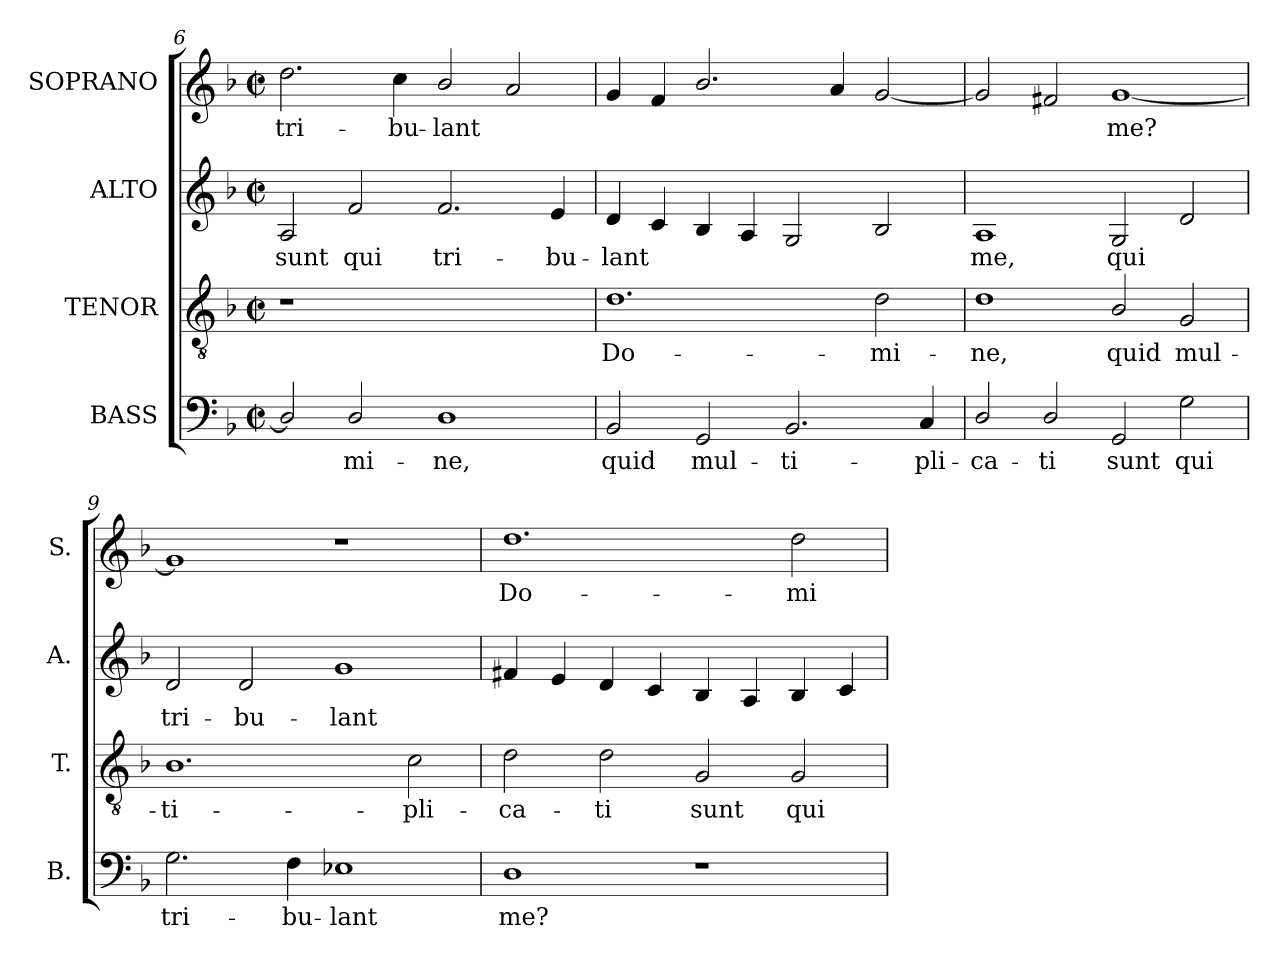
**kern	**text	**kern	**text	**kern	**text	**kern	**text
*part4	*part4	*part3	*part3	*part2	*part2	*part1	*part1
*staff4	*staff4	*staff3	*staff3	*staff2	*staff2	*staff1	*staff1
*I"BASS	*	*I"TENOR	*	*I"ALTO	*	*I"SOPRANO	*
*I'B.	*	*I'T.	*	*I'A.	*	*I'S.	*
!!LO:LB:g=z
*clefF4	*	*clefGv2	*	*clefG2	*	*clefG2	*
*	*	*ITrd7c12	*	*	*	*	*
*k[b-]	*	*k[b-]	*	*k[b-]	*	*k[b-]	*
*F:	*	*F:	*	*F:	*	*F:	*
*M2/2	*	*M2/2	*	*M2/2	*	*M2/2	*
*met(c|)	*	*met(c|)	*	*met(c|)	*	*met(c|)	*
=6	=6	=6	=6	=6	=6	=6	=6
!	!	!LO:N:vis=1	!	!	!	!	!
!	!	!	!	!	!LO:LY:b:color=#000000	!	!
!	!	!	!	!	!	!	!LO:LY:b:color=#000000
2Di/]	.	1r	.	2Ai/	sunt	2.ddi\	tri-
!	!LO:LY:b:color=#000000	!	!	!	!	!	!
!	!	!	!	!	!LO:LY:b:color=#000000	!	!
2Di/	-mi-	.	.	2fi/	qui	.	.
!	!	!	!	!	!	!	!LO:LY:b:color=#000000
.	.	.	.	.	.	4cci\	-bu-
!	!LO:LY:b:color=#000000	!	!	!	!	!	!
!	!	!	!	!	!LO:LY:b:color=#000000	!	!
!	!	!	!	!	!	!	!LO:LY:b:color=#000000
1Di	-ne,	1ryy	.	2.fi/	tri-	2b-i/	-lant
.	.	.	.	.	.	2ai/	.
!	!	!	!	!	!LO:LY:b:color=#000000	!	!
.	.	.	.	4ei/	-bu-	.	.
=7	=7	=7	=7	=7	=7	=7	=7
!	!LO:LY:b:color=#000000	!	!	!	!	!	!
!	!	!	!LO:LY:b:color=#000000	!	!	!	!
!	!	!	!	!	!LO:LY:b:color=#000000	!	!
2BB-i/	quid	1.Di	Do-	4di/	-lant	4gi/	.
.	.	.	.	4ci/	.	4fi/	.
!	!LO:LY:b:color=#000000	!	!	!	!	!	!
2GGi/	mul-	.	.	4B-i/	.	2.b-i/	.
.	.	.	.	4Ai/	.	.	.
!	!LO:LY:b:color=#000000	!	!	!	!	!	!
2.BB-i/	-ti-	.	.	2Gi/	.	.	.
.	.	.	.	.	.	4ai/	.
!	!	!	!LO:LY:b:color=#000000	!	!	!	!
.	.	2Di\	-mi-	2B-i/	.	[2gi/	.
!	!LO:LY:b:color=#000000	!	!	!	!	!	!
4Ci/	-pli-	.	.	.	.	.	.
=8	=8	=8	=8	=8	=8	=8	=8
!	!LO:LY:b:color=#000000	!	!	!	!	!	!
!	!	!	!LO:LY:b:color=#000000	!	!	!	!
!	!	!	!	!	!LO:LY:b:color=#000000	!	!
2Di/	-ca-	1Di	-ne,	1Ai	me,	2gi/]	.
!	!LO:LY:b:color=#000000	!	!	!	!	!	!
2Di/	-ti	.	.	.	.	2f#Xi/	.
!	!LO:LY:b:color=#000000	!	!	!	!	!	!
!	!	!	!LO:LY:b:color=#000000	!	!	!	!
!	!	!	!	!	!LO:LY:b:color=#000000	!	!
!	!	!	!	!	!	!	!LO:LY:b:color=#000000
2GGi/	sunt	2BB-i/	quid	2Gi/	qui	[1gi	me?
!	!LO:LY:b:color=#000000	!	!	!	!	!	!
!	!	!	!LO:LY:b:color=#000000	!	!	!	!
2Gi\	qui	2GGi/	mul-	2di/	.	.	.
=9	=9	=9	=9	=9	=9	=9	=9
!	!LO:LY:b:color=#000000	!	!	!	!	!	!
!	!	!	!LO:LY:b:color=#000000	!	!	!	!
!	!	!	!	!	!LO:LY:b:color=#000000	!	!
2.Gi\	tri-	1.BB-i	-ti-	2di/	tri-	1gi]	.
!	!	!	!	!	!LO:LY:b:color=#000000	!	!
.	.	.	.	2di/	-bu-	.	.
!	!LO:LY:b:color=#000000	!	!	!	!	!	!
4Fi\	-bu-	.	.	.	.	.	.
!	!LO:LY:b:color=#000000	!	!	!	!	!	!
!	!	!	!	!	!LO:LY:b:color=#000000	!	!
1E-Xi	-lant	.	.	1gi	-lant	1r	.
!	!	!	!LO:LY:b:color=#000000	!	!	!	!
.	.	2Ci\	-pli-	.	.	.	.
=10	=10	=10	=10	=10	=10	=10	=10
!	!LO:LY:b:color=#000000	!	!	!	!	!	!
!	!	!	!LO:LY:b:color=#000000	!	!	!	!
!	!	!	!	!	!	!	!LO:LY:b:color=#000000
1Di	me?	2Di\	-ca-	4f#Xi/	.	1.ddi	Do-
.	.	.	.	4ei/	.	.	.
!	!	!	!LO:LY:b:color=#000000	!	!	!	!
.	.	2Di\	-ti	4di/	.	.	.
.	.	.	.	4ci/	.	.	.
!	!	!	!LO:LY:b:color=#000000	!	!	!	!
1r	.	2GGi/	sunt	4B-i/	.	.	.
.	.	.	.	4Ai/	.	.	.
!	!	!	!LO:LY:b:color=#000000	!	!	!	!
!	!	!	!	!	!	!	!LO:LY:b:color=#000000
.	.	2GGi/	qui	4B-i/	.	2ddi\	-mi-
.	.	.	.	4ci/	.	.	.
=	=	=	=	=	=	=	=
*-	*-	*-	*-	*-	*-	*-	*-
